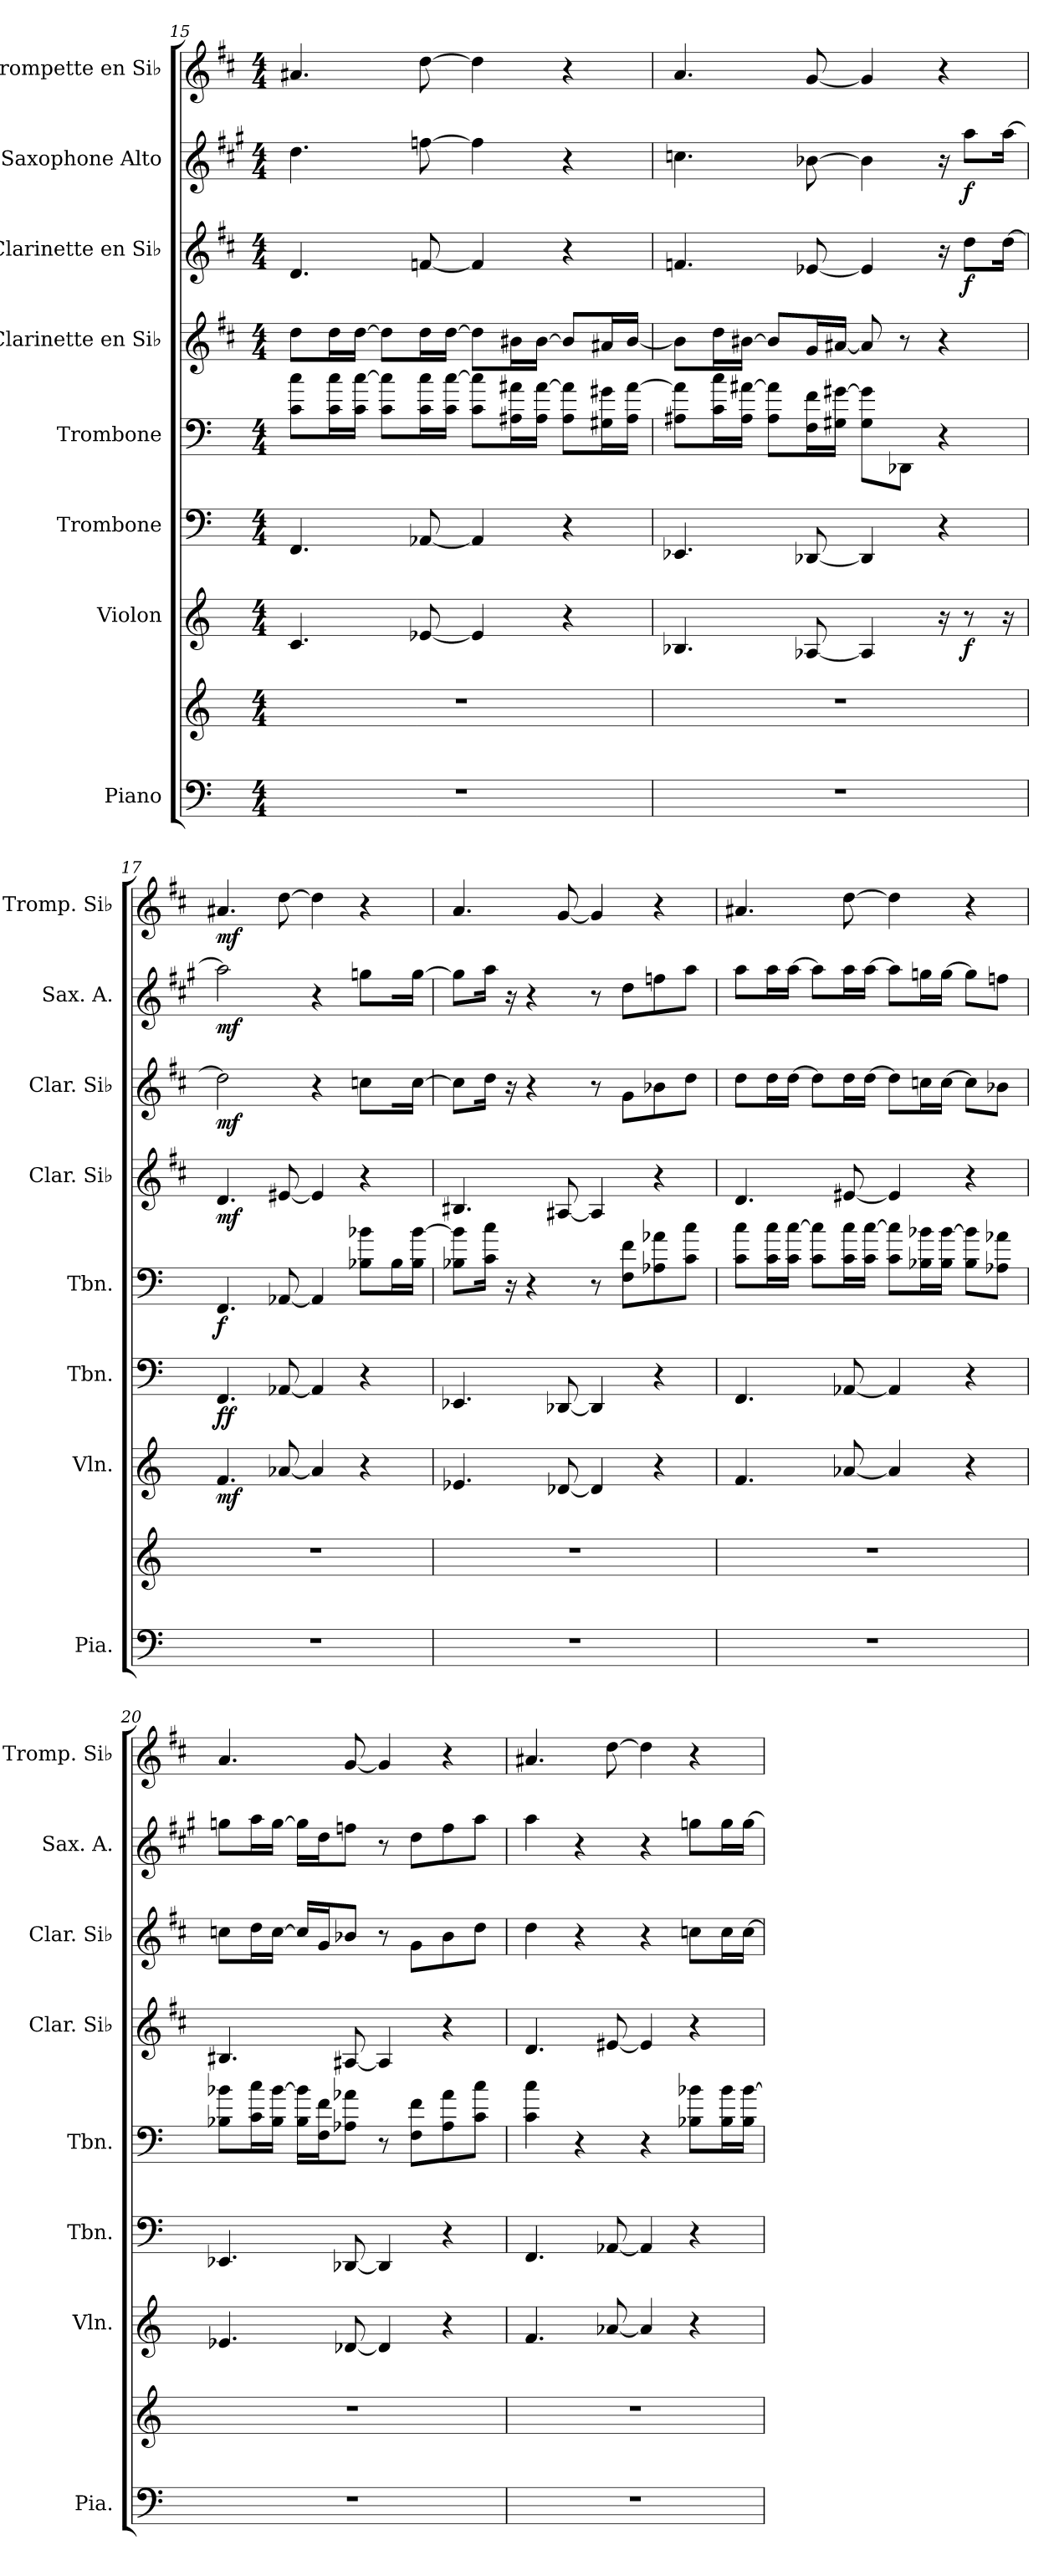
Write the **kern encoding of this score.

**kern	**kern	**kern	**dynam	**kern	**dynam	**kern	**dynam	**kern	**dynam	**kern	**dynam	**kern	**dynam	**kern	**dynam
*part8	*part8	*part7	*part7	*part6	*part6	*part5	*part5	*part4	*part4	*part3	*part3	*part2	*part2	*part1	*part1
*staff9	*staff8	*staff7	*staff7	*staff6	*staff6	*staff5	*staff5	*staff4	*staff4	*staff3	*staff3	*staff2	*staff2	*staff1	*staff1
*I"Piano	*	*I"Violon	*	*I"Trombone	*	*I"Trombone	*	*I"Clarinette en Si♭	*	*I"Clarinette en Si♭	*	*I"Saxophone Alto	*	*I"Trompette en Si♭	*
*I'Pia.	*	*I'Vln.	*	*I'Tbn.	*	*I'Tbn.	*	*I'Clar. Si♭	*	*I'Clar. Si♭	*	*I'Sax. A.	*	*I'Tromp. Si♭	*
!!LO:PB:g=z
*clefF4	*clefG2	*clefG2	*	*clefF4	*	*clefF4	*	*clefG2	*	*clefG2	*	*clefG2	*	*clefG2	*
*	*	*	*	*	*	*	*	*ITrd1c2	*	*ITrd1c2	*	*ITrd5c9	*	*ITrd1c2	*
*k[]	*k[]	*k[]	*	*k[]	*	*k[]	*	*k[]	*	*k[]	*	*k[]	*	*k[]	*
*M4/4	*M4/4	*M4/4	*	*M4/4	*	*M4/4	*	*M4/4	*	*M4/4	*	*M4/4	*	*M4/4	*
=15	=15	=15	=15	=15	=15	=15	=15	=15	=15	=15	=15	=15	=15	=15	=15
1r	1r	4.c/	.	4.FF/	.	8c\ 8cc\L	.	8cc\L	.	4.c/	.	4.f\	.	4.g#X/	.
.	.	.	.	.	.	16c\ 16cc\L	.	16cc\L	.	.	.	.	.	.	.
.	.	.	.	.	.	16c\ [16cc\JJ	.	[16cc\JJ	.	.	.	.	.	.	.
.	.	.	.	.	.	8c\ 8cc\]L	.	8cc\L]	.	.	.	.	.	.	.
.	.	[8e-X/	.	[8AA-X/	.	16c\ 16cc\L	.	16cc\L	.	[8e-X/	.	[8a-X\	.	[8cc\	.
.	.	.	.	.	.	16c\ [16cc\JJ	.	[16cc\JJ	.	.	.	.	.	.	.
.	.	4e-/]	.	4AA-/]	.	8c\ 8cc\]L	.	8cc\L]	.	4e-/]	.	4a-\]	.	4cc\]	.
.	.	.	.	.	.	16A#X\ 16a#X\L	.	16a#X\L	.	.	.	.	.	.	.
.	.	.	.	.	.	16A#\ [16a#\JJ	.	[16a#\JJ	.	.	.	.	.	.	.
.	.	4r	.	4r	.	8A#\ 8a#\]L	.	8a#/L]	.	4r	.	4r	.	4r	.
.	.	.	.	.	.	16G#X\ 16g#X\L	.	16g#X/L	.	.	.	.	.	.	.
.	.	.	.	.	.	16A#\ [16a#\JJ	.	[16a#/JJ	.	.	.	.	.	.	.
=16	=16	=16	=16	=16	=16	=16	=16	=16	=16	=16	=16	=16	=16	=16	=16
1r	1r	4.B-X/	.	4.EE-X/	.	8A#X\ 8a#\]L	.	8a#\L]	.	4.e-X/	.	4.e-X\	.	4.g/	.
.	.	.	.	.	.	16c\ 16cc\L	.	16cc\L	.	.	.	.	.	.	.
.	.	.	.	.	.	16A#\ [16a#X\JJ	.	[16a#X\JJ	.	.	.	.	.	.	.
.	.	.	.	.	.	8A#\ 8a#\]L	.	8a#/L]	.	.	.	.	.	.	.
.	.	[8A-X/	.	[8DD-X/	.	16F\ 16f\L	.	16f/L	.	[8d-X/	.	[8d-X\	.	[8f/	.
.	.	.	.	.	.	16G#X\ [16g#X\JJ	.	[16g#X/JJ	.	.	.	.	.	.	.
.	.	4A-/]	.	4DD-/]	.	8G#\ 8g#\]L	.	8g#/]	.	4d-/]	.	4d-\]	.	4f/]	.
.	.	.	.	.	.	8DD-X\J	.	8r	.	.	.	.	.	.	.
.	.	16r	.	4r	.	4r	.	4r	.	16r	.	16r	.	4r	.
!	!	!	!LO:DY:b	!	!	!	!	!	!	!	!LO:DY:b	!	!LO:DY:b	!	!
.	.	8r	f	.	.	.	.	.	.	8cc\L	f	8cc\L	f	.	.
.	.	16r	.	.	.	.	.	.	.	[16cc\Jk	.	[16cc\Jk	.	.	.
!!LO:PB:g=z
=17	=17	=17	=17	=17	=17	=17	=17	=17	=17	=17	=17	=17	=17	=17	=17
!	!	!	!LO:DY:b	!	!LO:DY:b	!	!	!	!	!	!	!	!	!	!
!	!	!	!	!	!LO:DY:n=1:b	!	!LO:DY:b	!	!LO:DY:b	!	!LO:DY:b	!	!LO:DY:b	!	!LO:DY:b
1r	1r	4.f/	mf	4.FF/	f f	4.FF/	f	4.c/	mf	2cc\]	mf	2cc\]	mf	4.g#X/	mf
.	.	[8a-X/	.	[8AA-X/	.	[8AA-X/	.	[8d#X/	.	.	.	.	.	[8cc\	.
.	.	4a-/]	.	4AA-/]	.	4AA-/]	.	4d#/]	.	4r	.	4r	.	4cc\]	.
.	.	4r	.	4r	.	8B-X\ 8b-X\L	.	4r	.	8b-X\L	.	8b-X\L	.	4r	.
.	.	.	.	.	.	16B-\ 16b-\yyL	.	.	.	16b-\Lyy	.	16b-\Lyy	.	.	.
.	.	.	.	.	.	16B-\ [16b-\JJ	.	.	.	[16b-\JJ	.	[16b-\JJ	.	.	.
=18	=18	=18	=18	=18	=18	=18	=18	=18	=18	=18	=18	=18	=18	=18	=18
1r	1r	4.e-X/	.	4.EE-X/	.	8B-X\ 8b-\]L	.	4.A#X/	.	8b-\L]	.	8b-\L]	.	4.g/	.
.	.	.	.	.	.	16c\ 16cc\Jk	.	.	.	16cc\Jk	.	16cc\Jk	.	.	.
.	.	.	.	.	.	16r	.	.	.	16r	.	16r	.	.	.
.	.	.	.	.	.	4r	.	.	.	4r	.	4r	.	.	.
.	.	[8d-X/	.	[8DD-X/	.	.	.	[8G#X/	.	.	.	.	.	[8f/	.
.	.	4d-/]	.	4DD-/]	.	8r	.	4G#/]	.	8r	.	8r	.	4f/]	.
.	.	.	.	.	.	8F\ 8f\L	.	.	.	8f\L	.	8f\L	.	.	.
.	.	4r	.	4r	.	8A-X\ 8a-X\	.	4r	.	8a-X\	.	8a-X\	.	4r	.
.	.	.	.	.	.	8c\ 8cc\J	.	.	.	8cc\J	.	8cc\J	.	.	.
!!LO:PB:g=z
=19	=19	=19	=19	=19	=19	=19	=19	=19	=19	=19	=19	=19	=19	=19	=19
1r	1r	4.f/	.	4.FF/	.	8c\ 8cc\L	.	4.c/	.	8cc\L	.	8cc\L	.	4.g#X/	.
.	.	.	.	.	.	16c\ 16cc\L	.	.	.	16cc\L	.	16cc\L	.	.	.
.	.	.	.	.	.	16c\ [16cc\JJ	.	.	.	[16cc\JJ	.	[16cc\JJ	.	.	.
.	.	.	.	.	.	8c\ 8cc\]L	.	.	.	8cc\L]	.	8cc\L]	.	.	.
.	.	[8a-X/	.	[8AA-X/	.	16c\ 16cc\L	.	[8d#X/	.	16cc\L	.	16cc\L	.	[8cc\	.
.	.	.	.	.	.	16c\ [16cc\JJ	.	.	.	[16cc\JJ	.	[16cc\JJ	.	.	.
.	.	4a-/]	.	4AA-/]	.	8c\ 8cc\]L	.	4d#/]	.	8cc\L]	.	8cc\L]	.	4cc\]	.
.	.	.	.	.	.	16B-X\ 16b-X\L	.	.	.	16b-X\L	.	16b-X\L	.	.	.
.	.	.	.	.	.	16B-\ [16b-\JJ	.	.	.	[16b-\JJ	.	[16b-\JJ	.	.	.
.	.	4r	.	4r	.	8B-\ 8b-\]L	.	4r	.	8b-\L]	.	8b-\L]	.	4r	.
.	.	.	.	.	.	8A-X\ 8a-X\J	.	.	.	8a-X\J	.	8a-X\J	.	.	.
=20	=20	=20	=20	=20	=20	=20	=20	=20	=20	=20	=20	=20	=20	=20	=20
1r	1r	4.e-X/	.	4.EE-X/	.	8B-X\ 8b-X\L	.	4.A#X/	.	8b-X\L	.	8b-X\L	.	4.g/	.
.	.	.	.	.	.	16c\ 16cc\L	.	.	.	16cc\L	.	16cc\L	.	.	.
.	.	.	.	.	.	16B-\ [16b-\JJ	.	.	.	[16b-\JJ	.	[16b-\JJ	.	.	.
.	.	.	.	.	.	16B-\ 16b-\]LL	.	.	.	16b-/LL]	.	16b-\LL]	.	.	.
.	.	.	.	.	.	16F\ 16f\J	.	.	.	16f/J	.	16f\J	.	.	.
.	.	[8d-X/	.	[8DD-X/	.	8A-X\ 8a-X\J	.	[8G#X/	.	8a-X/J	.	8a-X\J	.	[8f/	.
.	.	4d-/]	.	4DD-/]	.	8r	.	4G#/]	.	8r	.	8r	.	4f/]	.
.	.	.	.	.	.	8F\ 8f\L	.	.	.	8f\L	.	8f\L	.	.	.
.	.	4r	.	4r	.	8A-\ 8a-\	.	4r	.	8a-\	.	8a-\	.	4r	.
.	.	.	.	.	.	8c\ 8cc\J	.	.	.	8cc\J	.	8cc\J	.	.	.
!!LO:PB:g=z
=21	=21	=21	=21	=21	=21	=21	=21	=21	=21	=21	=21	=21	=21	=21	=21
1r	1r	4.f/	.	4.FF/	.	4c\ 4cc\	.	4.c/	.	4cc\	.	4cc\	.	4.g#X/	.
.	.	.	.	.	.	4r	.	.	.	4r	.	4r	.	.	.
.	.	[8a-X/	.	[8AA-X/	.	.	.	[8d#X/	.	.	.	.	.	[8cc\	.
.	.	4a-/]	.	4AA-/]	.	4r	.	4d#/]	.	4r	.	4r	.	4cc\]	.
.	.	4r	.	4r	.	8B-X\ 8b-X\L	.	4r	.	8b-X\L	.	8b-X\L	.	4r	.
.	.	.	.	.	.	16B-\ 16b-\L	.	.	.	16b-\L	.	16b-\L	.	.	.
.	.	.	.	.	.	16B-\ [16b-\JJ	.	.	.	[16b-\JJ	.	[16b-\JJ	.	.	.
=	=	=	=	=	=	=	=	=	=	=	=	=	=	=	=
*-	*-	*-	*-	*-	*-	*-	*-	*-	*-	*-	*-	*-	*-	*-	*-
